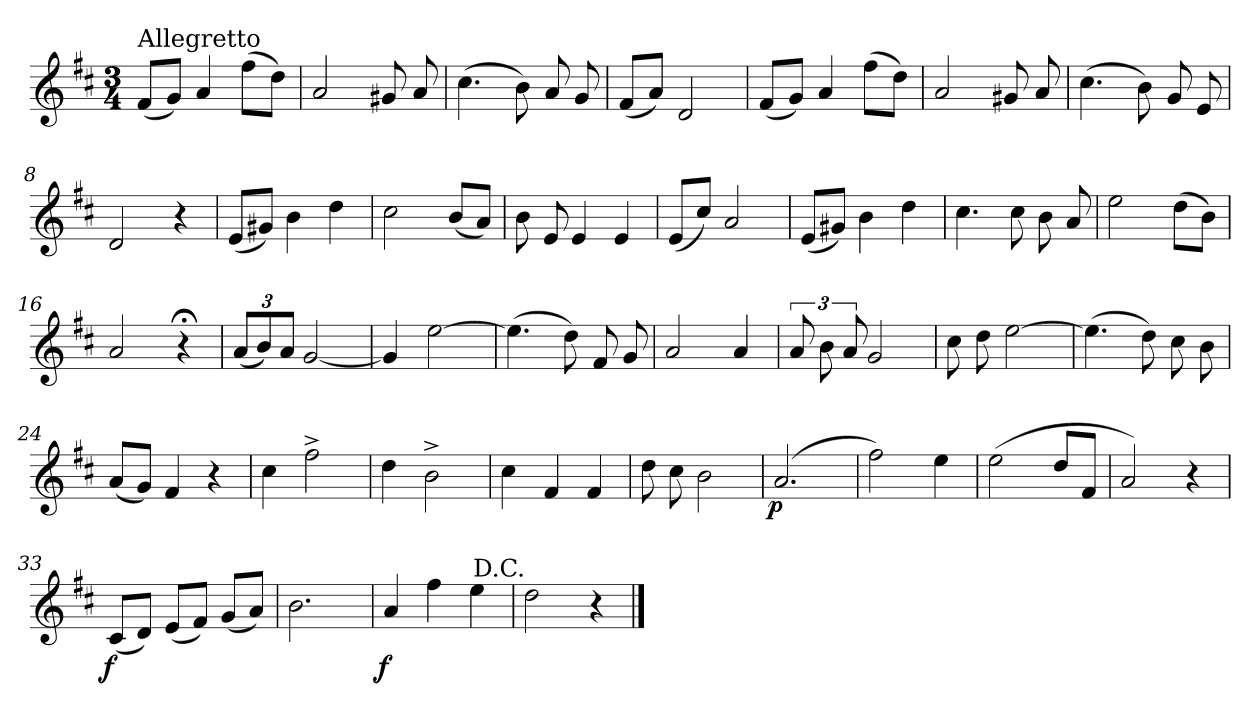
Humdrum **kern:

**kern	**dynam
*part1	*part1
*staff1	*staff1
*clefG2	*
*k[f#c#]	*
*D:	*
*M3/4	*
=1	=1
!LO:TX:a:t=Allegretto	!
(<8f#/L	.
8g/J)	.
4a/	.
(>8ff#\L	.
8dd\J)	.
=2	=2
2a/	.
8g#X/	.
8a/	.
=3	=3
(>4.cc#\	.
8b\)	.
8a/	.
8g/	.
=4	=4
(<8f#/L	.
8a/J)	.
2d/	.
=5	=5
(<8f#/L	.
8g/J)	.
4a/	.
(>8ff#\L	.
8dd\J)	.
=6	=6
2a/	.
8g#X/	.
8a/	.
!!LO:LB:g=z
=7	=7
(>4.cc#\	.
8b\)	.
8g/	.
8e/	.
=8	=8
2d/	.
4r	.
=9	=9
(<8e/L	.
8g#X/J)	.
4b\	.
4dd\	.
=10	=10
2cc#\	.
(<8b/L	.
8a/J)	.
=11	=11
8b\	.
8e/	.
4e/	.
4e/	.
=12	=12
(<8e/L	.
8cc#/J)	.
2a/	.
=13	=13
(<8e/L	.
8g#X/J)	.
4b\	.
4dd\	.
!!LO:LB:g=z
=14	=14
4.cc#\	.
8cc#\	.
8b\	.
8a/	.
=15	=15
2ee\	.
(>8dd\L	.
8b\J)	.
=16	=16
2a/	.
4r;<	.
=17	=17
(<12a/L	.
12b/)	.
12a/J	.
[2g/	.
=18	=18
4g/]	.
[2ee\	.
=19	=19
(>4.ee\]	.
8dd\)	.
8f#/	.
8g/	.
=20	=20
2a/	.
4a/	.
=21	=21
12a/	.
12b\	.
12a/	.
2g/	.
!!LO:LB:g=z
=22	=22
8cc#\	.
8dd\	.
[2ee\	.
=23	=23
(>4.ee\]	.
8dd\)	.
8cc#\	.
8b\	.
=24	=24
(<8a/L	.
8g/J)	.
4f#/	.
4r	.
=25	=25
4cc#\	.
2ff#^>\	.
=26	=26
4dd\	.
2b^>\	.
=27	=27
4cc#\	.
4f#/	.
4f#/	.
=28	=28
8dd\	.
8cc#\	.
2b\	.
=29	=29
!	!LO:DY:b:cj
(>2.a/	p
!!LO:LB:g=z
=30	=30
2ff#\)	.
4ee\	.
=31	=31
(>2ee\	.
8dd/L	.
8f#/J	.
!!LO:LB:g=z
=32	=32
2a/)	.
4r	.
!!LO:LB:g=z
=33	=33
!	!LO:DY:b:cj
(<8c#/L	f
8d/J)	.
(<8e/L	.
8f#/J)	.
(<8g/L	.
8a/J)	.
=34	=34
2.b\	.
=35	=35
!	!LO:DY:b:cj
4a/	f
4ff#\	.
4ee\	.
=36	=36
!LO:TX:a:rj:t=D.C.	!
2dd\	.
4r	.
==	==
*-	*-
